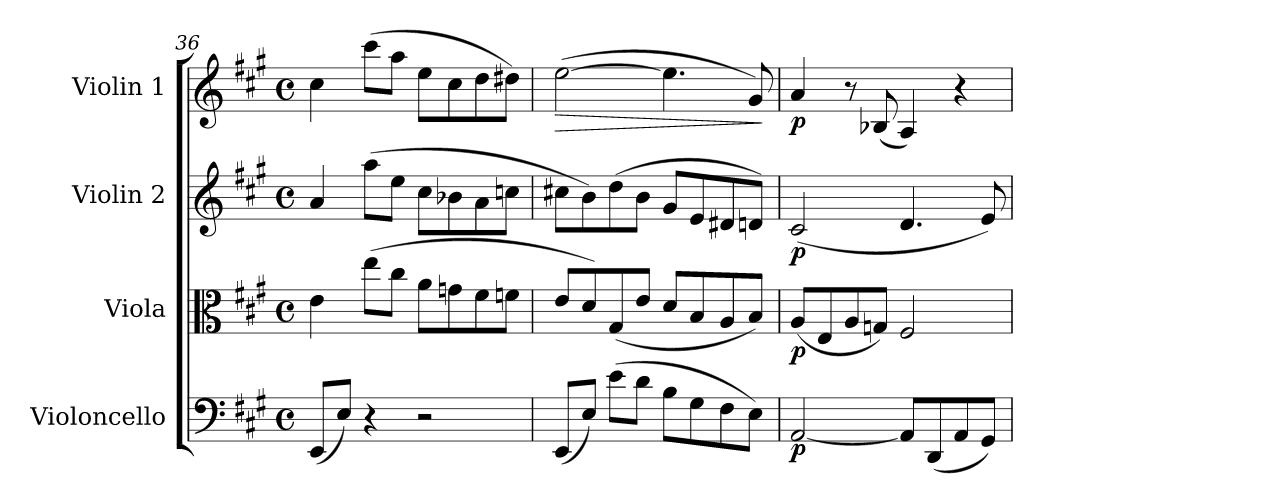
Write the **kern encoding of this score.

**kern	**dynam	**kern	**dynam	**kern	**dynam	**kern	**dynam
*part4	*part4	*part3	*part3	*part2	*part2	*part1	*part1
*staff4	*staff4	*staff3	*staff3	*staff2	*staff2	*staff1	*staff1
*I"Violoncello	*	*I"Viola	*	*I"Violin 2	*	*I"Violin 1	*
*I'Vc	*	*I'Vla	*	*I'Vln	*	*I'Vln	*
*clefF4	*	*clefC3	*	*clefG2	*	*clefG2	*
*k[f#c#g#]	*	*k[f#c#g#]	*	*k[f#c#g#]	*	*k[f#c#g#]	*
*M4/4	*	*M4/4	*	*M4/4	*	*M4/4	*
*met(c)	*	*met(c)	*	*met(c)	*	*met(c)	*
=36	=36	=36	=36	=36	=36	=36	=36
(8EE/L	.	4e\	.	4a/	.	4cc#\	.
8E/J)	.	.	.	.	.	.	.
4r	.	(8ee\L	.	(8aa\L	.	(8ccc#\L	.
.	.	8cc#\J	.	8ee\J	.	8aa\J	.
2r	.	8a\L	.	8cc#\L	.	8ee\L	.
.	.	8gn\	.	8b-X\	.	8cc#\	.
.	.	8f#\	.	8a\	.	8dd\	.
.	.	8fn\J	.	8ccn\J	.	8dd#X\J)	.
=37	=37	=37	=37	=37	=37	=37	=37
!	!	!	!	!	!	!	!LO:HP:b
(8EE/L	.	8e/L	.	8cc#X\L	.	([2ee\	>
8E/J)	.	8d/)	.	8b\)	.	.	.
(8e\L	.	(8G#/	.	(8dd\	.	.	.
8d\J	.	8e/J	.	8b\J	.	.	.
8B\L	.	8d/L	.	8g#/L	.	4.ee\]	.
8G#\	.	8B/	.	8e/	.	.	.
8F#\	.	8A/	.	8d#X/	.	.	.
8E\J)	.	8B/J)	.	8dn/J)	.	8g#/)	.
.	.	.	.	.	.	.	]
=38	=38	=38	=38	=38	=38	=38	=38
!	!LO:DY:b	!	!LO:DY:b	!	!LO:DY:b	!	!LO:DY:b
[2AA/	p	(8A/L	p	(2c#/	p	4a/	p
.	.	8E/	.	.	.	.	.
.	.	8A/	.	.	.	8r	.
.	.	8Gn/J)	.	.	.	(8B-X/	.
8AA/L]	.	2F#/	.	4.d/	.	4A/)	.
(8DD/	.	.	.	.	.	.	.
8AA/	.	.	.	.	.	4r	.
8GG#/J)	.	.	.	8e/)	.	.	.
=	=	=	=	=	=	=	=
*-	*-	*-	*-	*-	*-	*-	*-
